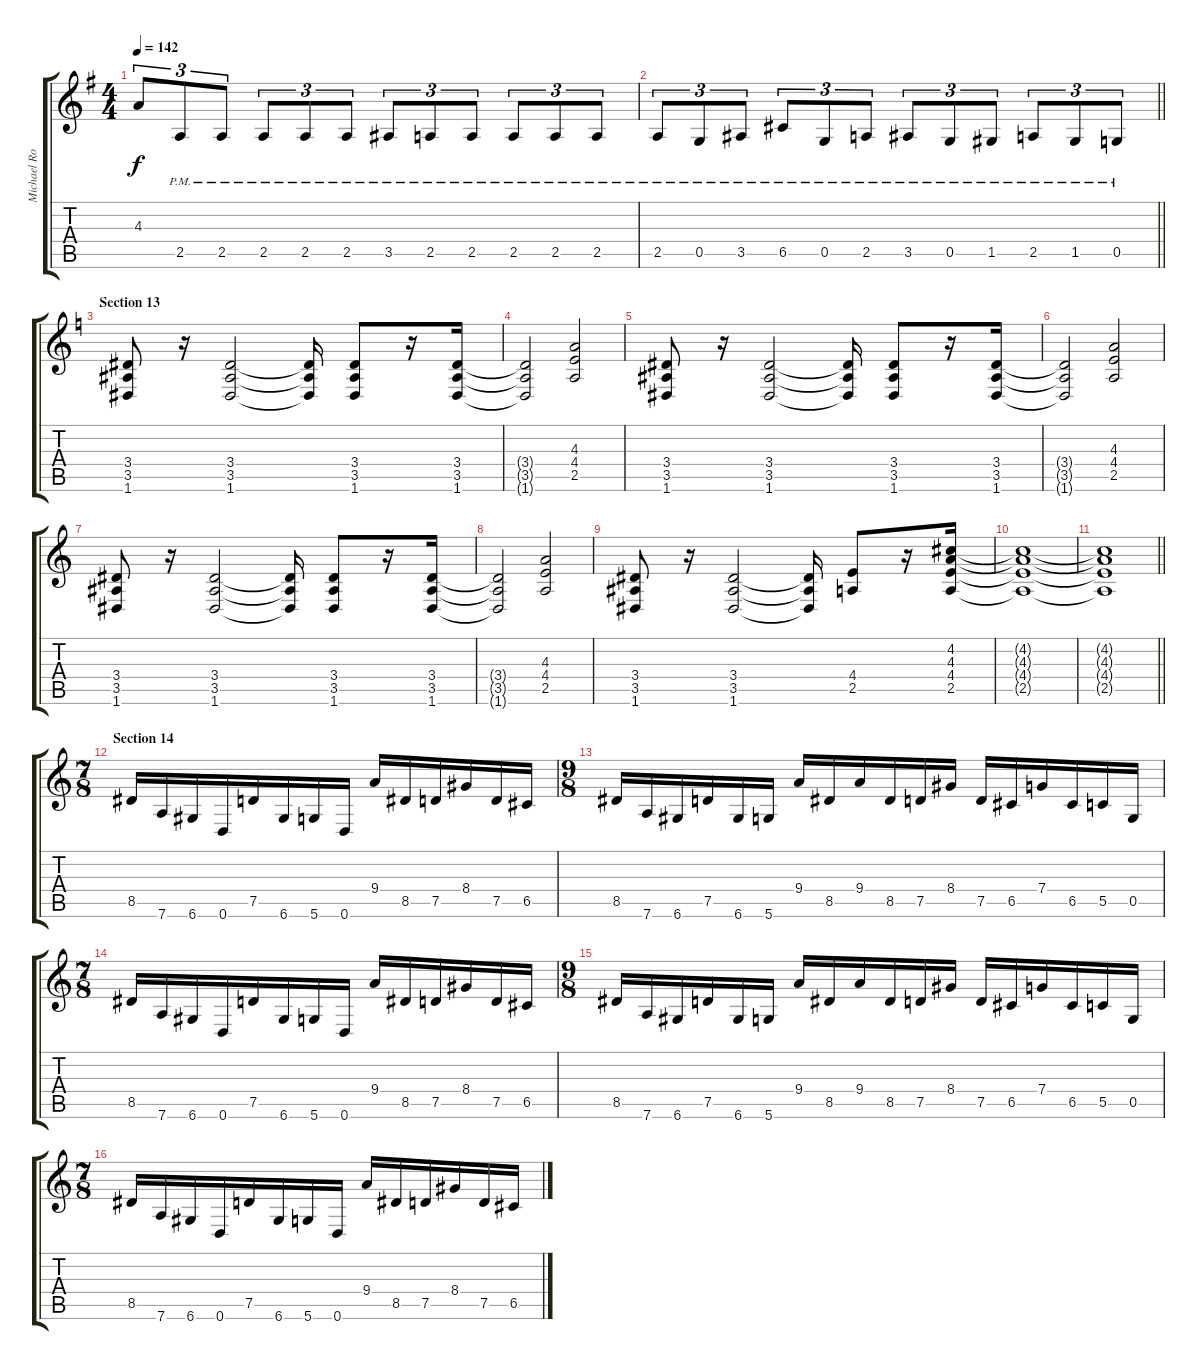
\track ("Michael Romeo (guitar)" "Michael Ro") {instrument distortionguitar}
\staff {score tabs}
\tuning (D4 A3 F3 C3 G2 D2) {hide}
\ts (4 4)
\tempo 142
\clef g2
\ks eminor
4.3.8{tu (3 2) dy f} 2.5{pm}.8{tu (3 2)} 2.5{pm}.8{tu (3 2)} 2.5{pm}.8{tu (3 2)} 2.5{pm}.8{tu (3 2)} 2.5{pm}.8{tu (3 2)} 3.5{pm}.8{tu (3 2)} 2.5{pm}.8{tu (3 2)} 2.5{pm}.8{tu (3 2)} 2.5{pm}.8{tu (3 2)} 2.5{pm}.8{tu (3 2)} 2.5{pm}.8{tu (3 2)} |
\barLineRight lightlight
2.5{pm}.8{tu (3 2)} 0.5{pm}.8{tu (3 2)} 3.5{pm}.8{tu (3 2)} 6.5{pm}.8{tu (3 2)} 0.5{pm}.8{tu (3 2)} 2.5{pm}.8{tu (3 2)} 3.5{pm}.8{tu (3 2)} 0.5{pm}.8{tu (3 2)} 1.5{pm}.8{tu (3 2)} 2.5{pm}.8{tu (3 2)} 1.5{pm}.8{tu (3 2)} 0.5{pm}.8{tu (3 2)} |
\section ("" "Section 13")
\ks aminor
(3.4 3.5 1.6).8 r.16 (3.4 3.5 1.6).2 (3.4{t} 3.5{t} 1.6{t}).16 (3.4 3.5 1.6).8 r.16 (3.4 3.5 1.6).16 |
(3.4{t} 3.5{t} 1.6{t}).2 (4.3 4.4 2.5).2 |
(3.4 3.5 1.6).8 r.16 (3.4 3.5 1.6).2 (3.4{t} 3.5{t} 1.6{t}).16 (3.4 3.5 1.6).8 r.16 (3.4 3.5 1.6).16 |
(3.4{t} 3.5{t} 1.6{t}).2 (4.3 4.4 2.5).2 |
(3.4 3.5 1.6).8 r.16 (3.4 3.5 1.6).2 (3.4{t} 3.5{t} 1.6{t}).16 (3.4 3.5 1.6).8 r.16 (3.4 3.5 1.6).16 |
(3.4{t} 3.5{t} 1.6{t}).2 (4.3 4.4 2.5).2 |
(3.4 3.5 1.6).8 r.16 (3.4 3.5 1.6).2 (3.4{t} 3.5{t} 1.6{t}).16 (4.4 2.5).8 r.16 (4.2 4.3 4.4 2.5).16 |
(4.2{t} 4.3{t} 4.4{t} 2.5{t}).1 |
\barLineRight lightlight
(4.2{t} 4.3{t} 4.4{t} 2.5{t}).1 |
\ts (7 8)
\section ("" "Section 14")
8.5.16 7.6.16 6.6.16 0.6.16 7.5.16 6.6.16 5.6.16 0.6.16 9.4.16 8.5.16 7.5.16 8.4.16 7.5.16 6.5.16 |
\ts (9 8)
8.5.16 7.6.16 6.6.16 7.5.16 6.6.16 5.6.16 9.4.16 8.5.16 9.4.16 8.5.16 7.5.16 8.4.16 7.5.16 6.5.16 7.4.16 6.5.16 5.5.16 0.5.16 |
\ts (7 8)
8.5.16 7.6.16 6.6.16 0.6.16 7.5.16 6.6.16 5.6.16 0.6.16 9.4.16 8.5.16 7.5.16 8.4.16 7.5.16 6.5.16 |
\ts (9 8)
8.5.16 7.6.16 6.6.16 7.5.16 6.6.16 5.6.16 9.4.16 8.5.16 9.4.16 8.5.16 7.5.16 8.4.16 7.5.16 6.5.16 7.4.16 6.5.16 5.5.16 0.5.16 |
\ts (7 8)
8.5.16 7.6.16 6.6.16 0.6.16 7.5.16 6.6.16 5.6.16 0.6.16 9.4.16 8.5.16 7.5.16 8.4.16 7.5.16 6.5.16
